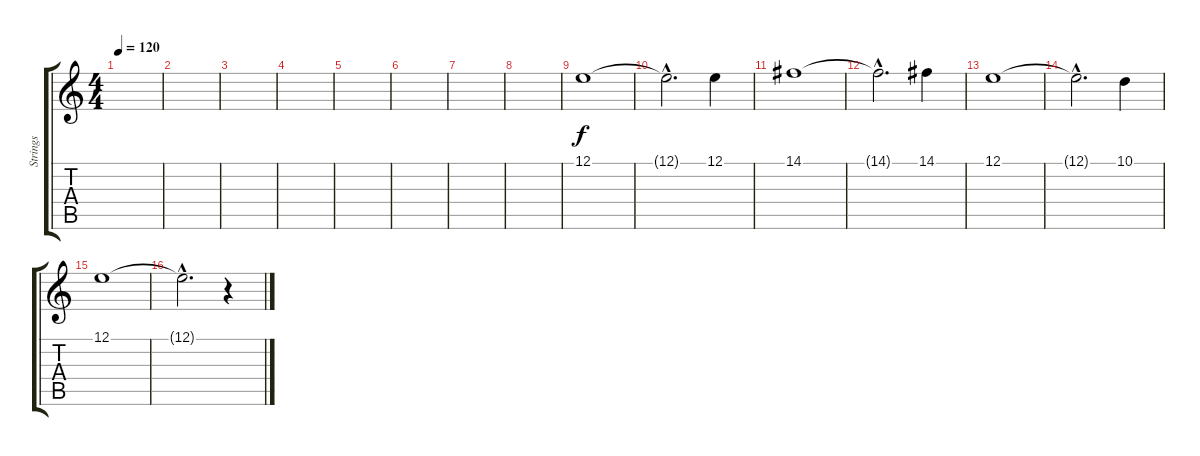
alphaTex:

\track ("Strings" "Strings") {instrument synthstrings1}
\staff {score tabs}
\tuning (E4 B3 G3 D3 A2 E2) {hide}
\ts (4 4)
\tempo 120
\clef g2
\ks c
|
|
|
|
|
|
|
|
12.1.1 |
12.1{hac t}.2{d} 12.1.4 |
14.1.1 |
14.1{hac t}.2{d} 14.1.4 |
12.1.1 |
12.1{hac t}.2{d} 10.1.4 |
12.1.1 |
12.1{hac t}.2{d} r.4
